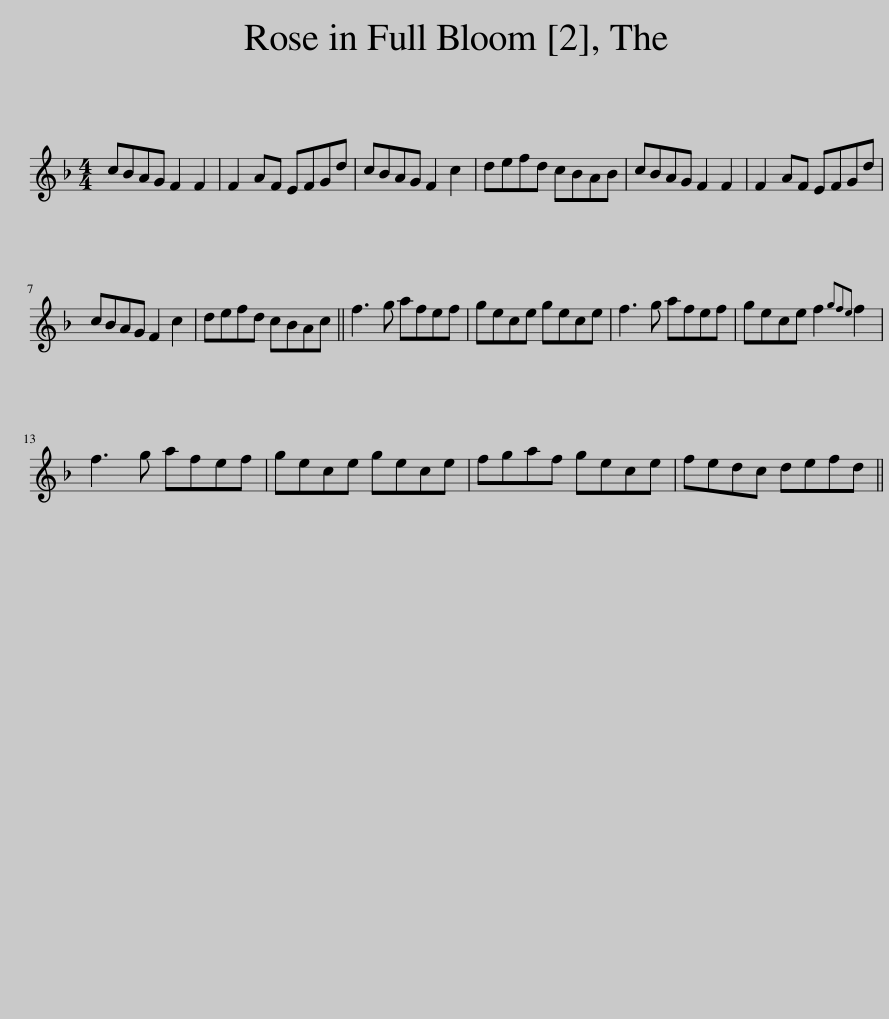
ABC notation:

X:1
L:1/8
M:4/4
I:linebreak $
K:F
V:1 treble
V:1
 cBAG F2 F2 | F2 AF EFGd | cBAG F2 c2 | defd cBAB | cBAG F2 F2 | %5
 F2 AF EFGd |$ cBAG F2 c2 | defd cBAc || f3 g afef | gece gece | %10
 f3 g afef | gece f2{gfe} f2 |$ f3 g afef | gece gece | fgaf gece | %15
 fedc defd || %16
